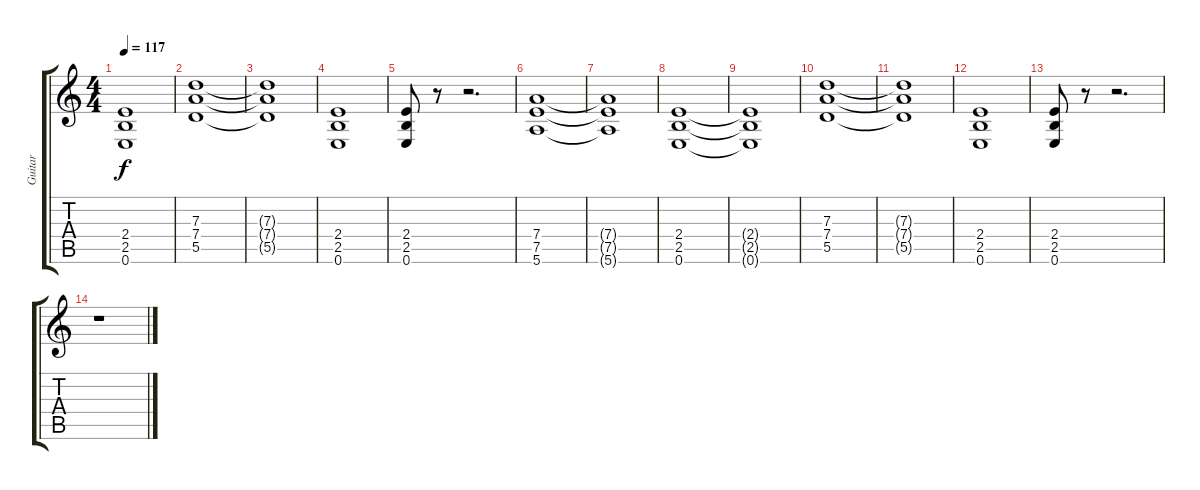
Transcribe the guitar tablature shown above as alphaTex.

\track ("Guitar" "Guitar") {instrument distortionguitar}
\staff {score tabs}
\tuning (E4 B3 G3 D3 A2 E2) {hide}
\ts (4 4)
\tempo 117
\clef g2
\ks c
(2.4{t} 2.5{t} 0.6{t}).1{dy f} |
(7.3 7.4 5.5).1 |
(7.3{t} 7.4{t} 5.5{t}).1 |
(2.4 2.5 0.6).1 |
(2.4 2.5 0.6).8 r.8 r.2{d} |
(7.4 7.5 5.6).1 |
(7.4{t} 7.5{t} 5.6{t}).1 |
(2.4 2.5 0.6).1 |
(2.4{t} 2.5{t} 0.6{t}).1 |
(7.3 7.4 5.5).1 |
(7.3{t} 7.4{t} 5.5{t}).1 |
(2.4 2.5 0.6).1 |
(2.4 2.5 0.6).8 r.8 r.2{d} |
r.1
